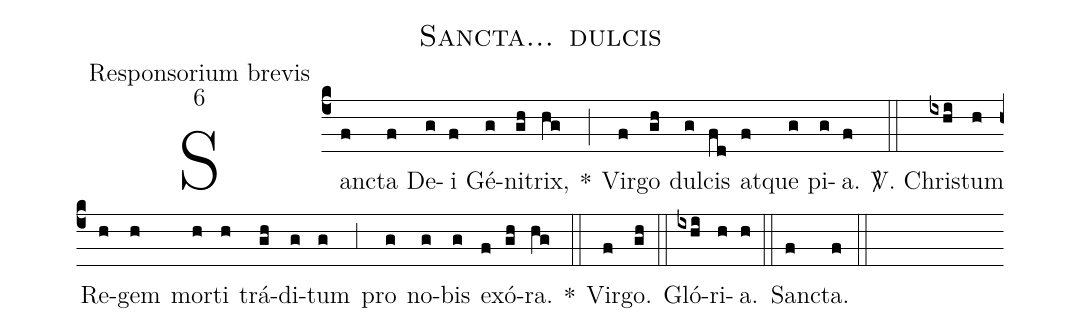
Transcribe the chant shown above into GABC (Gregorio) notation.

name:Sancta... dulcis;
office-part:Responsorium brevis;
mode:6;
%%
(c4) San(f)cta(f) De(g)i(f) Gé(g)ni(gh)trix,(hg) *(;) Vir(f)go(gh) dul(g)cis(fd) at(f)que(g) pi(g)a.(f) (::)

<sp>V/</sp>. Chri(ixhi)stum(h) Re(h)gem(h) mor(h)ti(h) trá(gh)di(g)tum(g) (,3) pro(g) no(g)bis(g) e(f)xó(gh)ra.(hg) *(::) Vir(f)go.(gh) (::)

Gló(ixhi)ri(h)a.(h) (::)
San(f)cta.(f) (::)
